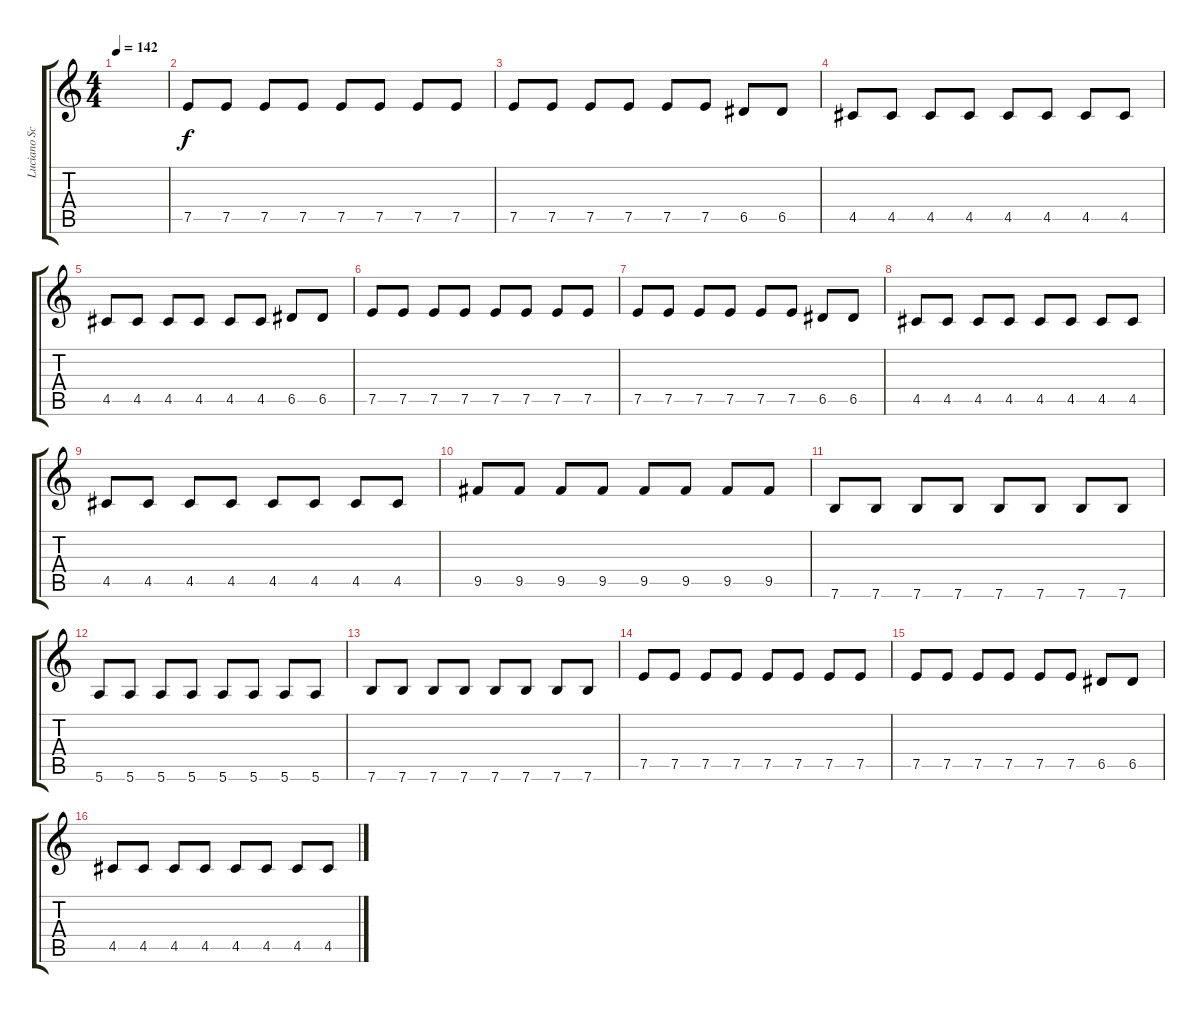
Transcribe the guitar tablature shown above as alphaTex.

\track ("Luciano Scaglione" "Luciano Sc") {instrument electricbasspick}
\staff {score tabs}
\tuning (E4 B3 G3 D3 A2 E2) {hide}
\ts (4 4)
\tempo 142
\clef g2
\ks c
|
7.5.8 7.5.8 7.5.8 7.5.8 7.5.8 7.5.8 7.5.8 7.5.8 |
7.5.8 7.5.8 7.5.8 7.5.8 7.5.8 7.5.8 6.5.8 6.5.8 |
4.5.8 4.5.8 4.5.8 4.5.8 4.5.8 4.5.8 4.5.8 4.5.8 |
4.5.8 4.5.8 4.5.8 4.5.8 4.5.8 4.5.8 6.5.8 6.5.8 |
7.5.8 7.5.8 7.5.8 7.5.8 7.5.8 7.5.8 7.5.8 7.5.8 |
7.5.8 7.5.8 7.5.8 7.5.8 7.5.8 7.5.8 6.5.8 6.5.8 |
4.5.8 4.5.8 4.5.8 4.5.8 4.5.8 4.5.8 4.5.8 4.5.8 |
4.5.8 4.5.8 4.5.8 4.5.8 4.5.8 4.5.8 4.5.8 4.5.8 |
9.5.8 9.5.8 9.5.8 9.5.8 9.5.8 9.5.8 9.5.8 9.5.8 |
7.6.8 7.6.8 7.6.8 7.6.8 7.6.8 7.6.8 7.6.8 7.6.8 |
5.6.8 5.6.8 5.6.8 5.6.8 5.6.8 5.6.8 5.6.8 5.6.8 |
7.6.8 7.6.8 7.6.8 7.6.8 7.6.8 7.6.8 7.6.8 7.6.8 |
7.5.8 7.5.8 7.5.8 7.5.8 7.5.8 7.5.8 7.5.8 7.5.8 |
7.5.8 7.5.8 7.5.8 7.5.8 7.5.8 7.5.8 6.5.8 6.5.8 |
4.5.8 4.5.8 4.5.8 4.5.8 4.5.8 4.5.8 4.5.8 4.5.8
